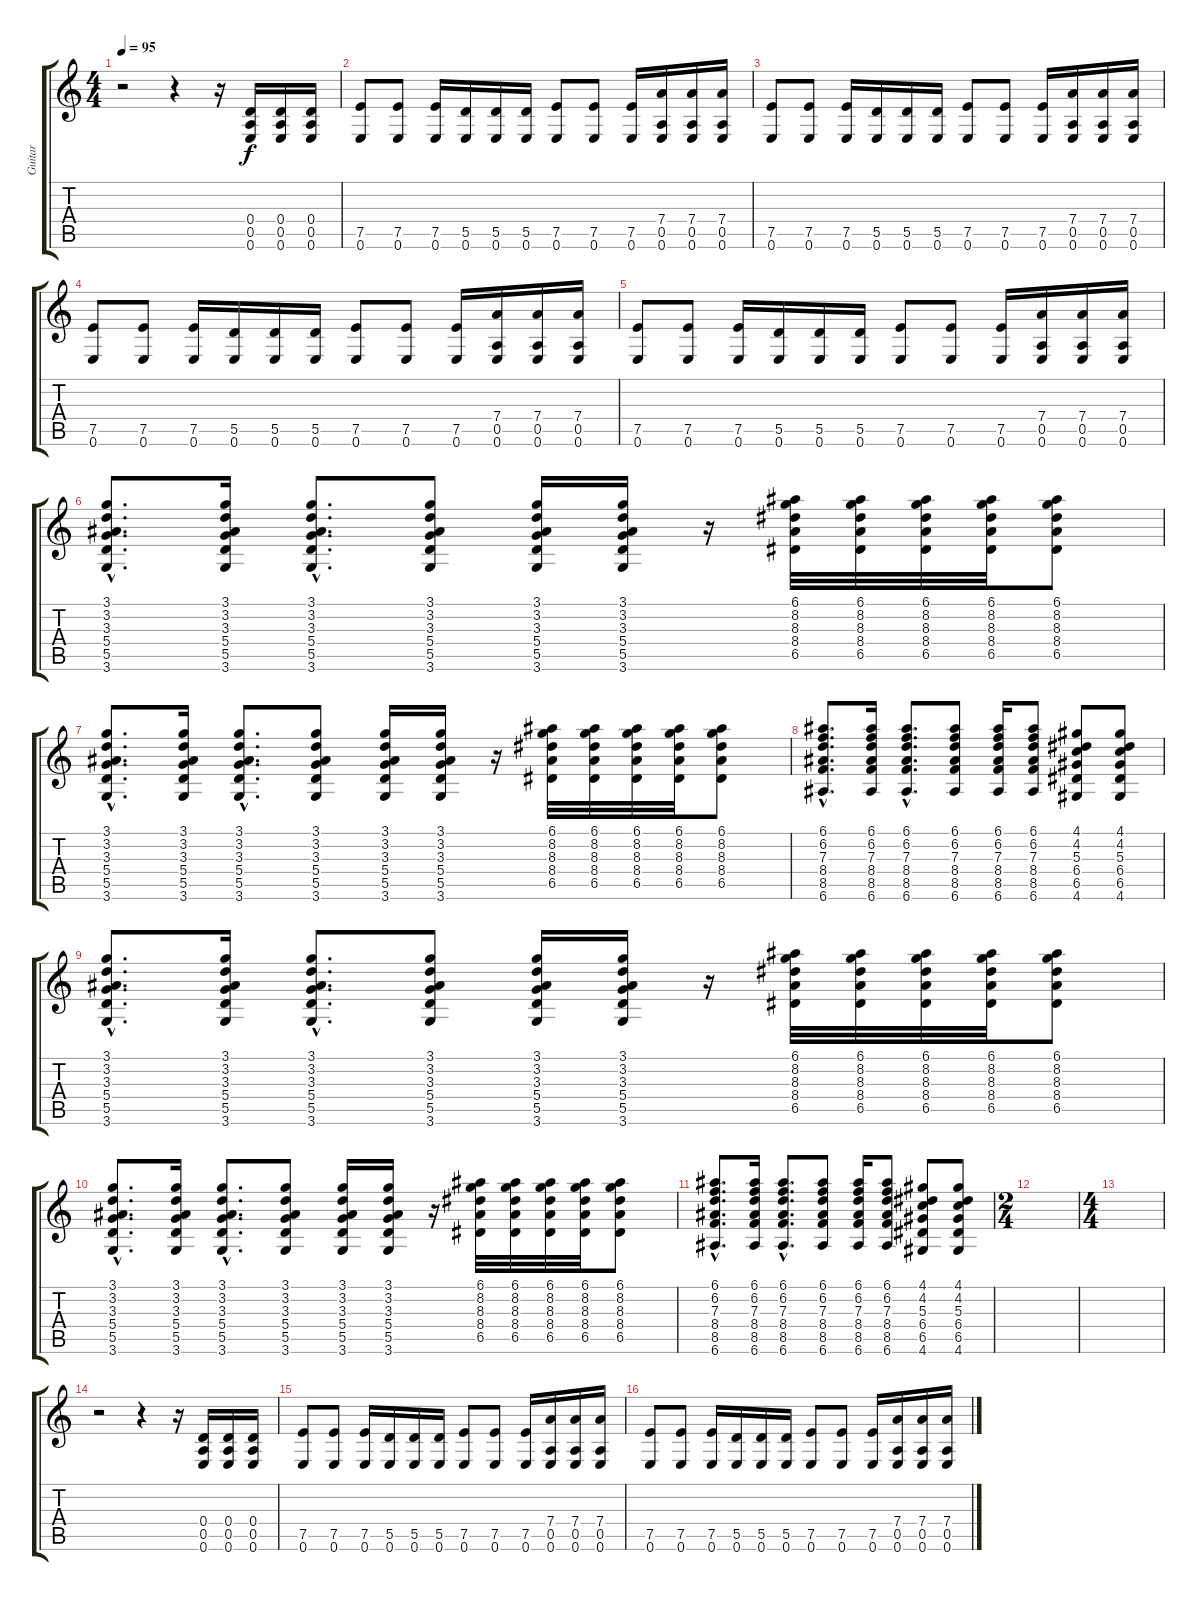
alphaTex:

\track ("Guitar" "Guitar") {instrument distortionguitar}
\staff {score tabs}
\tuning (E4 B3 G3 D3 A2 E2) {hide}
\ts (4 4)
\tempo 95
\clef g2
\ks c
r.2{dy f} r.4 r.16 (0.4 0.5 0.6).16 (0.4 0.5 0.6).16 (0.4 0.5 0.6).16 |
(7.5 0.6).8 (7.5 0.6).8 (7.5 0.6).16 (5.5 0.6).16 (5.5 0.6).16 (5.5 0.6).16 (7.5 0.6).8 (7.5 0.6).8 (7.5 0.6).16 (7.4 0.5 0.6).16 (7.4 0.5 0.6).16 (7.4 0.5 0.6).16 |
(7.5 0.6).8 (7.5 0.6).8 (7.5 0.6).16 (5.5 0.6).16 (5.5 0.6).16 (5.5 0.6).16 (7.5 0.6).8 (7.5 0.6).8 (7.5 0.6).16 (7.4 0.5 0.6).16 (7.4 0.5 0.6).16 (7.4 0.5 0.6).16 |
(7.5 0.6).8 (7.5 0.6).8 (7.5 0.6).16 (5.5 0.6).16 (5.5 0.6).16 (5.5 0.6).16 (7.5 0.6).8 (7.5 0.6).8 (7.5 0.6).16 (7.4 0.5 0.6).16 (7.4 0.5 0.6).16 (7.4 0.5 0.6).16 |
(7.5 0.6).8 (7.5 0.6).8 (7.5 0.6).16 (5.5 0.6).16 (5.5 0.6).16 (5.5 0.6).16 (7.5 0.6).8 (7.5 0.6).8 (7.5 0.6).16 (7.4 0.5 0.6).16 (7.4 0.5 0.6).16 (7.4 0.5 0.6).16 |
(3.1{hac} 3.2{hac} 3.3{hac} 5.4{hac} 5.5{hac} 3.6{hac}).8{d volume 9 instrument acousticguitarsteel} (3.1 3.2 3.3 5.4 5.5 3.6).16 (3.1{hac} 3.2{hac} 3.3{hac} 5.4{hac} 5.5{hac} 3.6{hac}).8{d} (3.1 3.2 3.3 5.4 5.5 3.6).8 (3.1 3.2 3.3 5.4 5.5 3.6).16 (3.1 3.2 3.3 5.4 5.5 3.6).16 r.16 (6.1 8.2 8.3 8.4 6.5).32 (6.1 8.2 8.3 8.4 6.5).32 (6.1 8.2 8.3 8.4 6.5).32 (6.1 8.2 8.3 8.4 6.5).32 (6.1 8.2 8.3 8.4 6.5).8 |
(3.1{hac} 3.2{hac} 3.3{hac} 5.4{hac} 5.5{hac} 3.6{hac}).8{d} (3.1 3.2 3.3 5.4 5.5 3.6).16 (3.1{hac} 3.2{hac} 3.3{hac} 5.4{hac} 5.5{hac} 3.6{hac}).8{d} (3.1 3.2 3.3 5.4 5.5 3.6).8 (3.1 3.2 3.3 5.4 5.5 3.6).16 (3.1 3.2 3.3 5.4 5.5 3.6).16 r.16 (6.1 8.2 8.3 8.4 6.5).32 (6.1 8.2 8.3 8.4 6.5).32 (6.1 8.2 8.3 8.4 6.5).32 (6.1 8.2 8.3 8.4 6.5).32 (6.1 8.2 8.3 8.4 6.5).8 |
(6.1{hac} 6.2{hac} 7.3{hac} 8.4{hac} 8.5{hac} 6.6{hac}).8{d} (6.1 6.2 7.3 8.4 8.5 6.6).16 (6.1{hac} 6.2{hac} 7.3{hac} 8.4{hac} 8.5{hac} 6.6{hac}).8{d} (6.1 6.2 7.3 8.4 8.5 6.6).8 (6.1 6.2 7.3 8.4 8.5 6.6).16 (6.1 6.2 7.3 8.4 8.5 6.6).8 (4.1 4.2 5.3 6.4 6.5 4.6).8 (4.1 4.2 5.3 6.4 6.5 4.6).8 |
(3.1{hac} 3.2{hac} 3.3{hac} 5.4{hac} 5.5{hac} 3.6{hac}).8{d} (3.1 3.2 3.3 5.4 5.5 3.6).16 (3.1{hac} 3.2{hac} 3.3{hac} 5.4{hac} 5.5{hac} 3.6{hac}).8{d} (3.1 3.2 3.3 5.4 5.5 3.6).8 (3.1 3.2 3.3 5.4 5.5 3.6).16 (3.1 3.2 3.3 5.4 5.5 3.6).16 r.16 (6.1 8.2 8.3 8.4 6.5).32 (6.1 8.2 8.3 8.4 6.5).32 (6.1 8.2 8.3 8.4 6.5).32 (6.1 8.2 8.3 8.4 6.5).32 (6.1 8.2 8.3 8.4 6.5).8 |
(3.1{hac} 3.2{hac} 3.3{hac} 5.4{hac} 5.5{hac} 3.6{hac}).8{d} (3.1 3.2 3.3 5.4 5.5 3.6).16 (3.1{hac} 3.2{hac} 3.3{hac} 5.4{hac} 5.5{hac} 3.6{hac}).8{d} (3.1 3.2 3.3 5.4 5.5 3.6).8 (3.1 3.2 3.3 5.4 5.5 3.6).16 (3.1 3.2 3.3 5.4 5.5 3.6).16 r.16 (6.1 8.2 8.3 8.4 6.5).32 (6.1 8.2 8.3 8.4 6.5).32 (6.1 8.2 8.3 8.4 6.5).32 (6.1 8.2 8.3 8.4 6.5).32 (6.1 8.2 8.3 8.4 6.5).8 |
(6.1{hac} 6.2{hac} 7.3{hac} 8.4{hac} 8.5{hac} 6.6{hac}).8{d} (6.1 6.2 7.3 8.4 8.5 6.6).16 (6.1{hac} 6.2{hac} 7.3{hac} 8.4{hac} 8.5{hac} 6.6{hac}).8{d} (6.1 6.2 7.3 8.4 8.5 6.6).8 (6.1 6.2 7.3 8.4 8.5 6.6).16 (6.1 6.2 7.3 8.4 8.5 6.6).8 (4.1 4.2 5.3 6.4 6.5 4.6).8 (4.1 4.2 5.3 6.4 6.5 4.6).8 |
\ts (2 4)
|
\ts (4 4)
|
r.2{volume 13 instrument overdrivenguitar} r.4 r.16 (0.4 0.5 0.6).16 (0.4 0.5 0.6).16 (0.4 0.5 0.6).16 |
(7.5 0.6).8 (7.5 0.6).8 (7.5 0.6).16 (5.5 0.6).16 (5.5 0.6).16 (5.5 0.6).16 (7.5 0.6).8 (7.5 0.6).8 (7.5 0.6).16 (7.4 0.5 0.6).16 (7.4 0.5 0.6).16 (7.4 0.5 0.6).16 |
(7.5 0.6).8 (7.5 0.6).8 (7.5 0.6).16 (5.5 0.6).16 (5.5 0.6).16 (5.5 0.6).16 (7.5 0.6).8 (7.5 0.6).8 (7.5 0.6).16 (7.4 0.5 0.6).16 (7.4 0.5 0.6).16 (7.4 0.5 0.6).16
